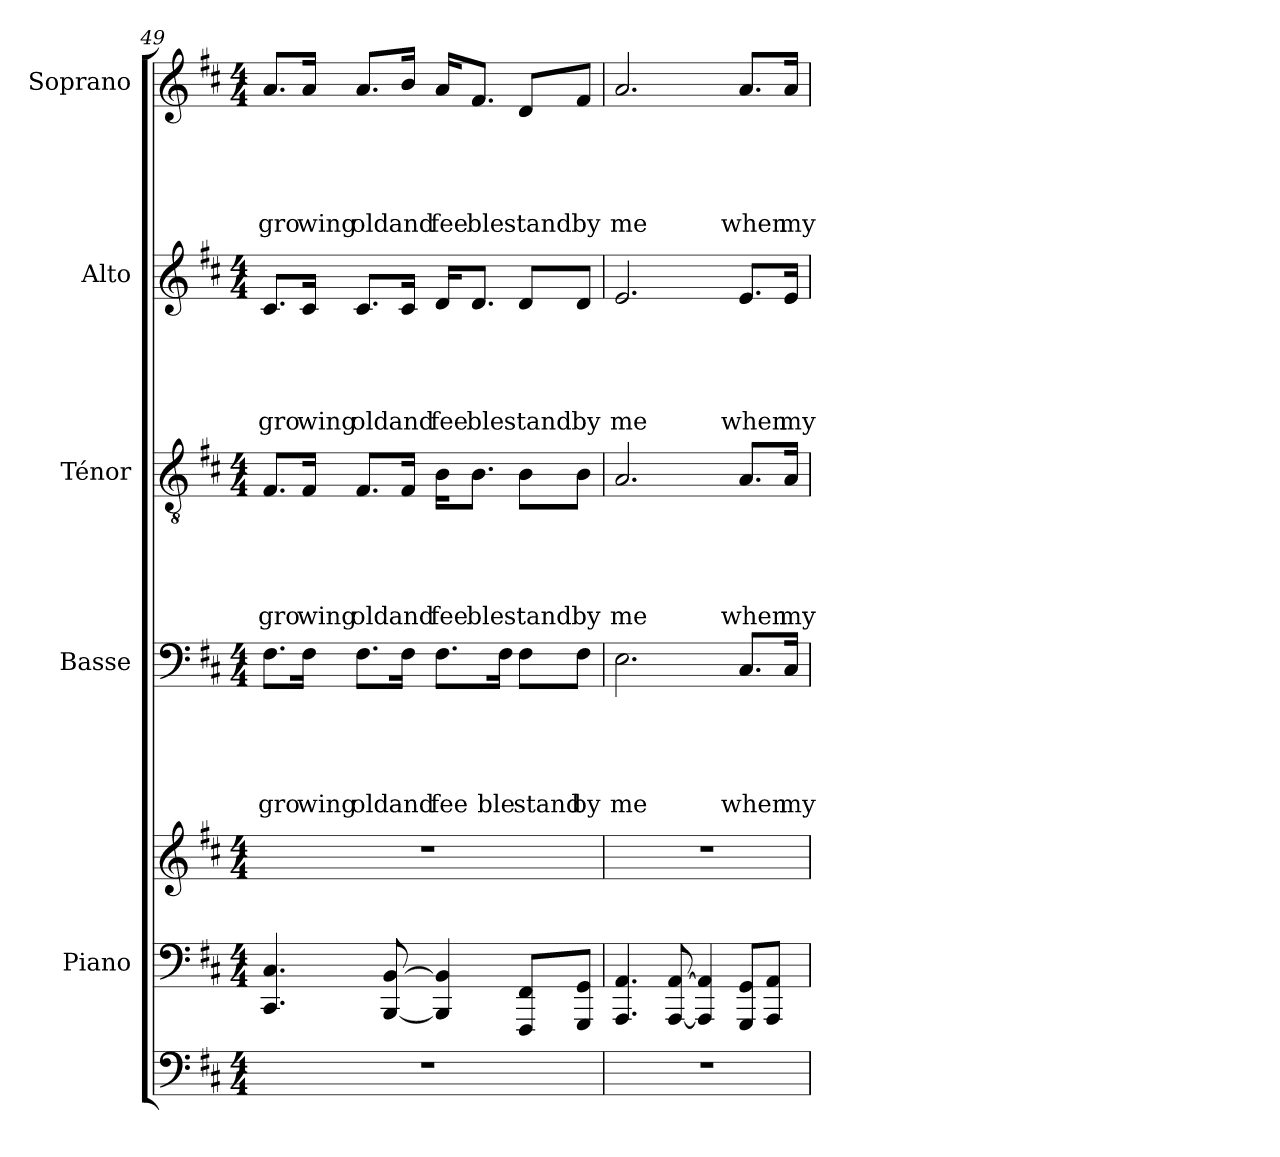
**kern	**kern	**kern	**kern	**text	**text	**text	**text	**text	**kern	**text	**text	**text	**text	**text	**kern	**text	**text	**text	**text	**text	**kern	**text	**text	**text	**text	**text
*part6	*part5	*part5	*part4	*part4	*part4	*part4	*part4	*part4	*part3	*part3	*part3	*part3	*part3	*part3	*part2	*part2	*part2	*part2	*part2	*part2	*part1	*part1	*part1	*part1	*part1	*part1
*staff7	*staff6	*staff5	*staff4	*staff4	*staff4	*staff4	*staff4	*staff4	*staff3	*staff3	*staff3	*staff3	*staff3	*staff3	*staff2	*staff2	*staff2	*staff2	*staff2	*staff2	*staff1	*staff1	*staff1	*staff1	*staff1	*staff1
*	*I"Piano	*	*I"Basse	*	*	*	*	*	*I"Ténor	*	*	*	*	*	*I"Alto	*	*	*	*	*	*I"Soprano	*	*	*	*	*
*	*I'Pno	*	*I'Ba.	*	*	*	*	*	*I'T	*	*	*	*	*	*I'A	*	*	*	*	*	*I'S	*	*	*	*	*
!!LO:LB:g=z
*clefF4	*clefF4	*clefG2	*clefF4	*	*	*	*	*	*clefGv2	*	*	*	*	*	*clefG2	*	*	*	*	*	*clefG2	*	*	*	*	*
*k[f#c#]	*k[f#c#]	*k[f#c#]	*k[f#c#]	*	*	*	*	*	*k[f#c#]	*	*	*	*	*	*k[f#c#]	*	*	*	*	*	*k[f#c#]	*	*	*	*	*
*D:	*D:	*D:	*D:	*	*	*	*	*	*D:	*	*	*	*	*	*D:	*	*	*	*	*	*D:	*	*	*	*	*
*M4/4	*M4/4	*M4/4	*M4/4	*	*	*	*	*	*M4/4	*	*	*	*	*	*M4/4	*	*	*	*	*	*M4/4	*	*	*	*	*
=49	=49	=49	=49	=49	=49	=49	=49	=49	=49	=49	=49	=49	=49	=49	=49	=49	=49	=49	=49	=49	=49	=49	=49	=49	=49	=49
!	!	!	!	!	!	!	!	!LO:LY:b	!	!	!	!	!	!	!	!	!	!	!	!	!	!	!	!	!	!
!	!	!	!	!	!	!	!	!	!	!	!	!	!	!LO:LY:b	!	!	!	!	!	!	!	!	!	!	!	!
!	!	!	!	!	!	!	!	!	!	!	!	!	!	!	!	!	!	!	!	!LO:LY:b	!	!	!	!	!	!
!	!	!	!	!	!	!	!	!	!	!	!	!	!	!	!	!	!	!	!	!	!	!	!	!	!	!LO:LY:b
1r	4.CC#/ 4.C#/	1r	8.F#\L	.	.	.	.	gro	8.F#/L	.	.	.	.	gro	8.c#/L	.	.	.	.	gro	8.a/L	.	.	.	.	gro
!	!	!	!	!	!	!	!	!LO:LY:b	!	!	!	!	!	!	!	!	!	!	!	!	!	!	!	!	!	!
!	!	!	!	!	!	!	!	!	!	!	!	!	!	!LO:LY:b	!	!	!	!	!	!	!	!	!	!	!	!
!	!	!	!	!	!	!	!	!	!	!	!	!	!	!	!	!	!	!	!	!LO:LY:b	!	!	!	!	!	!
!	!	!	!	!	!	!	!	!	!	!	!	!	!	!	!	!	!	!	!	!	!	!	!	!	!	!LO:LY:b
.	.	.	16F#\Jk	.	.	.	.	wing	16F#/Jk	.	.	.	.	wing	16c#/Jk	.	.	.	.	wing	16a/Jk	.	.	.	.	wing
!	!	!	!	!	!	!	!	!LO:LY:b	!	!	!	!	!	!	!	!	!	!	!	!	!	!	!	!	!	!
!	!	!	!	!	!	!	!	!	!	!	!	!	!	!LO:LY:b	!	!	!	!	!	!	!	!	!	!	!	!
!	!	!	!	!	!	!	!	!	!	!	!	!	!	!	!	!	!	!	!	!LO:LY:b	!	!	!	!	!	!
!	!	!	!	!	!	!	!	!	!	!	!	!	!	!	!	!	!	!	!	!	!	!	!	!	!	!LO:LY:b
.	.	.	8.F#\L	.	.	.	.	old	8.F#/L	.	.	.	.	old	8.c#/L	.	.	.	.	old	8.a/L	.	.	.	.	old
.	[8BBB/ [8BB/	.	.	.	.	.	.	.	.	.	.	.	.	.	.	.	.	.	.	.	.	.	.	.	.	.
!	!	!	!	!	!	!	!	!LO:LY:b	!	!	!	!	!	!	!	!	!	!	!	!	!	!	!	!	!	!
!	!	!	!	!	!	!	!	!	!	!	!	!	!	!LO:LY:b	!	!	!	!	!	!	!	!	!	!	!	!
!	!	!	!	!	!	!	!	!	!	!	!	!	!	!	!	!	!	!	!	!LO:LY:b	!	!	!	!	!	!
!	!	!	!	!	!	!	!	!	!	!	!	!	!	!	!	!	!	!	!	!	!	!	!	!	!	!LO:LY:b
.	.	.	16F#\Jk	.	.	.	.	and	16F#/Jk	.	.	.	.	and	16c#/Jk	.	.	.	.	and	16b/Jk	.	.	.	.	and
!	!	!	!	!	!	!	!	!LO:LY:b	!	!	!	!	!	!	!	!	!	!	!	!	!	!	!	!	!	!
!	!	!	!	!	!	!	!	!	!	!	!	!	!	!LO:LY:b	!	!	!	!	!	!	!	!	!	!	!	!
!	!	!	!	!	!	!	!	!	!	!	!	!	!	!	!	!	!	!	!	!LO:LY:b	!	!	!	!	!	!
!	!	!	!	!	!	!	!	!	!	!	!	!	!	!	!	!	!	!	!	!	!	!	!	!	!	!LO:LY:b
.	4BBB/] 4BB/]	.	8.F#\L	.	.	.	.	fee	16B\KL	.	.	.	.	fee	16d/KL	.	.	.	.	fee	16a/KL	.	.	.	.	fee
!	!	!	!	!	!	!	!	!	!	!	!	!	!	!LO:LY:b	!	!	!	!	!	!	!	!	!	!	!	!
!	!	!	!	!	!	!	!	!	!	!	!	!	!	!	!	!	!	!	!	!LO:LY:b	!	!	!	!	!	!
!	!	!	!	!	!	!	!	!	!	!	!	!	!	!	!	!	!	!	!	!	!	!	!	!	!	!LO:LY:b
.	.	.	.	.	.	.	.	.	8.B\J	.	.	.	.	ble	8.d/J	.	.	.	.	ble	8.f#/J	.	.	.	.	ble
!	!	!	!	!	!	!	!	!LO:LY:b	!	!	!	!	!	!	!	!	!	!	!	!	!	!	!	!	!	!
.	.	.	16F#\Jk	.	.	.	.	ble	.	.	.	.	.	.	.	.	.	.	.	.	.	.	.	.	.	.
!	!	!	!	!	!	!	!	!LO:LY:b	!	!	!	!	!	!	!	!	!	!	!	!	!	!	!	!	!	!
!	!	!	!	!	!	!	!	!	!	!	!	!	!	!LO:LY:b	!	!	!	!	!	!	!	!	!	!	!	!
!	!	!	!	!	!	!	!	!	!	!	!	!	!	!	!	!	!	!	!	!LO:LY:b	!	!	!	!	!	!
!	!	!	!	!	!	!	!	!	!	!	!	!	!	!	!	!	!	!	!	!	!	!	!	!	!	!LO:LY:b
.	8FFF#/ 8FF#/L	.	8F#\L	.	.	.	.	stand	8B\L	.	.	.	.	stand	8d/L	.	.	.	.	stand	8d/L	.	.	.	.	stand
!	!	!	!	!	!	!	!	!LO:LY:b	!	!	!	!	!	!	!	!	!	!	!	!	!	!	!	!	!	!
!	!	!	!	!	!	!	!	!	!	!	!	!	!	!LO:LY:b	!	!	!	!	!	!	!	!	!	!	!	!
!	!	!	!	!	!	!	!	!	!	!	!	!	!	!	!	!	!	!	!	!LO:LY:b	!	!	!	!	!	!
!	!	!	!	!	!	!	!	!	!	!	!	!	!	!	!	!	!	!	!	!	!	!	!	!	!	!LO:LY:b
.	8GGG/ 8GG/J	.	8F#\J	.	.	.	.	by	8B\J	.	.	.	.	by	8d/J	.	.	.	.	by	8f#/J	.	.	.	.	by
=50	=50	=50	=50	=50	=50	=50	=50	=50	=50	=50	=50	=50	=50	=50	=50	=50	=50	=50	=50	=50	=50	=50	=50	=50	=50	=50
!	!	!	!	!	!	!	!	!LO:LY:b	!	!	!	!	!	!	!	!	!	!	!	!	!	!	!	!	!	!
!	!	!	!	!	!	!	!	!	!	!	!	!	!	!LO:LY:b	!	!	!	!	!	!	!	!	!	!	!	!
!	!	!	!	!	!	!	!	!	!	!	!	!	!	!	!	!	!	!	!	!LO:LY:b	!	!	!	!	!	!
!	!	!	!	!	!	!	!	!	!	!	!	!	!	!	!	!	!	!	!	!	!	!	!	!	!	!LO:LY:b
1r	4.AAA/ 4.AA/	1r	2.E\	.	.	.	.	me	2.A/	.	.	.	.	me	2.e/	.	.	.	.	me	2.a/	.	.	.	.	me
.	[8AAA/ [8AA/	.	.	.	.	.	.	.	.	.	.	.	.	.	.	.	.	.	.	.	.	.	.	.	.	.
.	4AAA/] 4AA/]	.	.	.	.	.	.	.	.	.	.	.	.	.	.	.	.	.	.	.	.	.	.	.	.	.
!	!	!	!	!	!	!	!	!LO:LY:b	!	!	!	!	!	!	!	!	!	!	!	!	!	!	!	!	!	!
!	!	!	!	!	!	!	!	!	!	!	!	!	!	!LO:LY:b	!	!	!	!	!	!	!	!	!	!	!	!
!	!	!	!	!	!	!	!	!	!	!	!	!	!	!	!	!	!	!	!	!LO:LY:b	!	!	!	!	!	!
!	!	!	!	!	!	!	!	!	!	!	!	!	!	!	!	!	!	!	!	!	!	!	!	!	!	!LO:LY:b
.	8GGG/ 8GG/L	.	8.C#/L	.	.	.	.	when	8.A/L	.	.	.	.	when	8.e/L	.	.	.	.	when	8.a/L	.	.	.	.	when
.	8AAA/ 8AA/J	.	.	.	.	.	.	.	.	.	.	.	.	.	.	.	.	.	.	.	.	.	.	.	.	.
!	!	!	!	!	!	!	!	!LO:LY:b	!	!	!	!	!	!	!	!	!	!	!	!	!	!	!	!	!	!
!	!	!	!	!	!	!	!	!	!	!	!	!	!	!LO:LY:b	!	!	!	!	!	!	!	!	!	!	!	!
!	!	!	!	!	!	!	!	!	!	!	!	!	!	!	!	!	!	!	!	!LO:LY:b	!	!	!	!	!	!
!	!	!	!	!	!	!	!	!	!	!	!	!	!	!	!	!	!	!	!	!	!	!	!	!	!	!LO:LY:b
.	.	.	16C#/Jk	.	.	.	.	my	16A/Jk	.	.	.	.	my	16e/Jk	.	.	.	.	my	16a/Jk	.	.	.	.	my
=	=	=	=	=	=	=	=	=	=	=	=	=	=	=	=	=	=	=	=	=	=	=	=	=	=	=
*-	*-	*-	*-	*-	*-	*-	*-	*-	*-	*-	*-	*-	*-	*-	*-	*-	*-	*-	*-	*-	*-	*-	*-	*-	*-	*-
